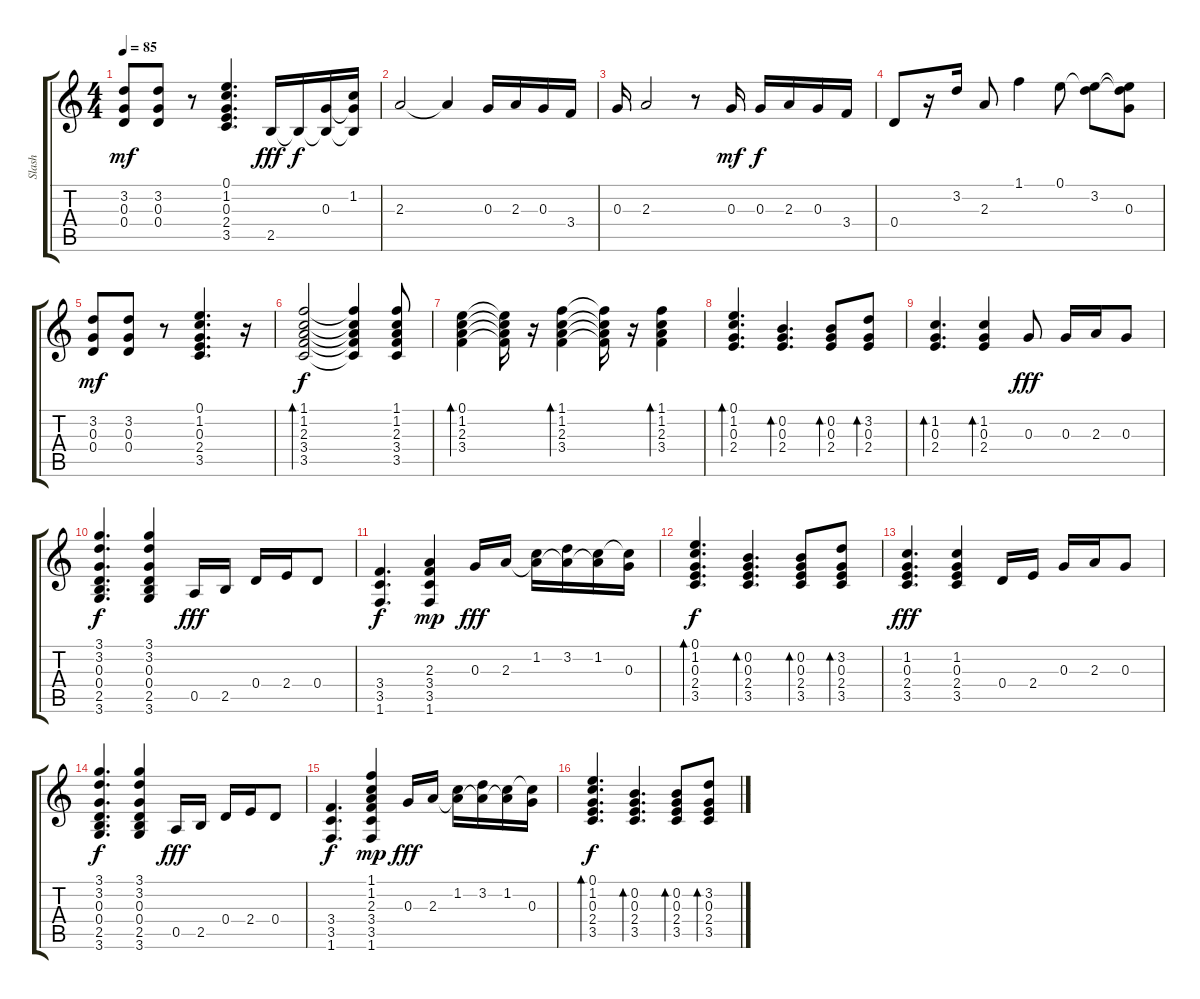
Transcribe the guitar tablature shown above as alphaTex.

\track ("Slash" "Slash") {instrument electricguitarjazz}
\staff {score tabs}
\tuning (E4 B3 G3 D3 A2 E2) {hide}
\ts (4 4)
\tempo 85
\clef g2
\ks c
(3.2 0.3 0.4).8{dy mf} (3.2 0.3 0.4).8 r.8 (0.1 1.2 0.3 2.4 3.5).4{d} 2.5.16{dy fff} 2.5{t}.16{dy f} (0.3 2.5{t}).16 (1.2 0.3{t} 2.5{t}).16 |
2.3.2 2.3{t}.4 0.3.16 2.3.16 0.3.16 3.4.16 |
0.3.16 2.3.2 r.8 0.3.16{dy mf} 0.3.16{dy f} 2.3.16 0.3.16 3.4.16 |
0.4.8 r.16 3.2.16 2.3.8 1.1.4 0.1.8 (0.1{t} 3.2).8 (0.1{t} 3.2{t} 0.3).8 |
(3.2 0.3 0.4).8{dy mf} (3.2 0.3 0.4).8 r.8 (0.1 1.2 0.3 2.4 3.5).4{d} r.16 |
(1.1 1.2 2.3 3.4 3.5).2{bd 60 dy f} (1.1{t} 1.2{t} 2.3{t} 3.4{t} 3.5{t}).4 (1.1 1.2 2.3 3.4 3.5).8 |
(0.1 1.2 2.3 3.4).4{bd 60} (0.1{t} 1.2{t} 2.3{t} 3.4{t}).16 r.16 (1.1 1.2 2.3 3.4).4{bd 60} (1.1{t} 1.2{t} 2.3{t} 3.4{t}).16 r.16 (1.1 1.2 2.3 3.4).4{bd 60} |
(0.1 1.2 0.3 2.4).4{d bd 60} (0.2 0.3 2.4).4{d bd 60} (0.2 0.3 2.4).8{bd 60} (3.2 0.3 2.4).8{bd 60} |
(1.2 0.3 2.4).4{d bd 60} (1.2 0.3 2.4).4{bd 60} 0.3.8{dy fff} 0.3.16 2.3.16 0.3.8 |
(3.1 3.2 0.3 0.4 2.5 3.6).4{d dy f} (3.1 3.2 0.3 0.4 2.5 3.6).4 0.5.16{dy fff} 2.5.16 0.4.16 2.4.16 0.4.8 |
(3.4 3.5 1.6).4{d dy f} (2.3 3.4 3.5 1.6).4{dy mp} 0.3.16{dy fff} 2.3.16 (1.2 2.3{t}).16 (3.2 2.3{t}).16 (1.2 2.3{t}).16 (1.2{t} 0.3).16 |
(0.1 1.2 0.3 2.4 3.5).4{d bd 60 dy f} (0.2 0.3 2.4 3.5).4{d bd 60} (0.2 0.3 2.4 3.5).8{bd 60} (3.2 0.3 2.4 3.5).8{bd 60} |
(1.2 0.3 2.4 3.5).4{d dy fff} (1.2 0.3 2.4 3.5).4 0.4.16 2.4.16 0.3.16 2.3.16 0.3.8 |
(3.1 3.2 0.3 0.4 2.5 3.6).4{d dy f} (3.1 3.2 0.3 0.4 2.5 3.6).4 0.5.16{dy fff} 2.5.16 0.4.16 2.4.16 0.4.8 |
(3.4 3.5 1.6).4{d dy f} (1.1 1.2 2.3 3.4 3.5 1.6).4{dy mp} 0.3.16{dy fff} 2.3.16 (1.2 2.3{t}).16 (3.2 2.3{t}).16 (1.2 2.3{t}).16 (1.2{t} 0.3).16 |
(0.1 1.2 0.3 2.4 3.5).4{d bd 60 dy f} (0.2 0.3 2.4 3.5).4{d bd 60} (0.2 0.3 2.4 3.5).8{bd 60} (3.2 0.3 2.4 3.5).8{bd 60}
